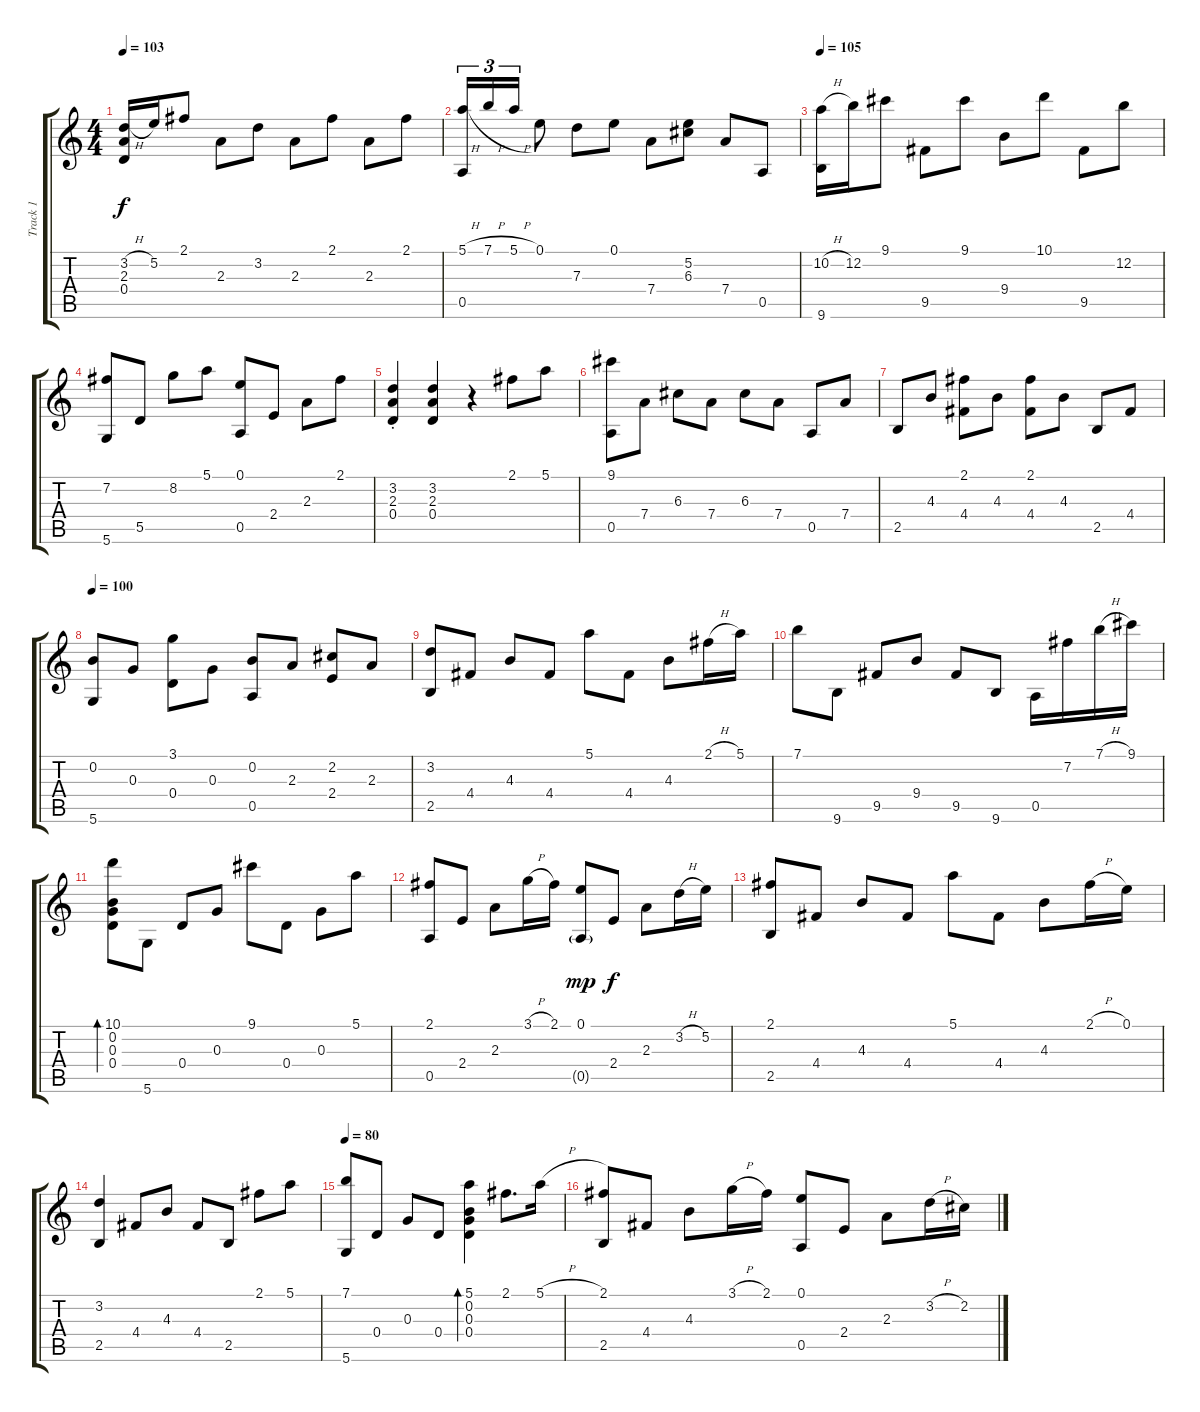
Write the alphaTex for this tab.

\track ("Track 1" "Track 1") {instrument acousticguitarnylon}
\staff {score tabs}
\tuning (E4 B3 G3 D3 A2 D2) {hide}
\ts (4 4)
\tempo 103
\clef g2
\ks c
(3.2{h} 2.3 0.4).16{dy f} 5.2.16 2.1.8 2.3.8 3.2.8 2.3.8 2.1.8 2.3.8 2.1.8 |
(5.1{h} 0.5).16{tu (3 2)} 7.1{h}.16{tu (3 2)} 5.1{h}.16{tu (3 2)} 0.1.8 7.3.8 0.1.8 7.4.8 (5.2 6.3).8 7.4.8 0.5.8 |
\tempo 105
(10.2{h} 9.6).16 12.2.16 9.1.8 9.5.8 9.1.8 9.4.8 10.1.8 9.5.8 12.2.8 |
(7.2 5.6).8 5.5.8 8.2.8 5.1.8 (0.1 0.5).8 2.4.8 2.3.8 2.1.8 |
(3.2{st} 2.3{st} 0.4{st}).4 (3.2 2.3 0.4).4 r.4 2.1.8 5.1.8 |
(9.1 0.5).8 7.4.8 6.3.8 7.4.8 6.3.8 7.4.8 0.5.8 7.4.8 |
2.5.8 4.3.8 (2.1 4.4).8 4.3.8 (2.1 4.4).8 4.3.8 2.5.8 4.4.8 |
\tempo 100
(0.2 5.6).8 0.3.8 (3.1 0.4).8 0.3.8 (0.2 0.5).8 2.3.8 (2.2 2.4).8 2.3.8 |
(3.2 2.5).8 4.4.8 4.3.8 4.4.8 5.1.8 4.4.8 4.3.8 2.1{h}.16 5.1.16 |
7.1.8 9.6.8 9.5.8 9.4.8 9.5.8 9.6.8 0.5.16 7.2.16 7.1{h}.16 9.1.16 |
(10.1 0.2 0.3 0.4).8{bd 60} 5.6.8 0.4.8 0.3.8 9.1.8 0.4.8 0.3.8 5.1.8 |
(2.1 0.5).8 2.4.8 2.3.8 3.1{h}.16 2.1.16 (0.1 0.5{g}).8{dy mp} 2.4.8{dy f} 2.3.8 3.2{h}.16 5.2.16 |
(2.1 2.5).8 4.4.8 4.3.8 4.4.8 5.1.8 4.4.8 4.3.8 2.1{h}.16 0.1.16 |
(3.2 2.5).4 4.4.8 4.3.8 4.4.8 2.5.8 2.1.8 5.1.8 |
\tempo 80
(7.1 5.6).8 0.4.8 0.3.8 0.4.8 (5.1 0.2 0.3 0.4).4{bd 60} 2.1.8{d} 5.1{h}.16 |
(2.1 2.5).8 4.4.8 4.3.8 3.1{h}.16 2.1.16 (0.1 0.5).8 2.4.8 2.3.8 3.2{h}.16 2.2.16
